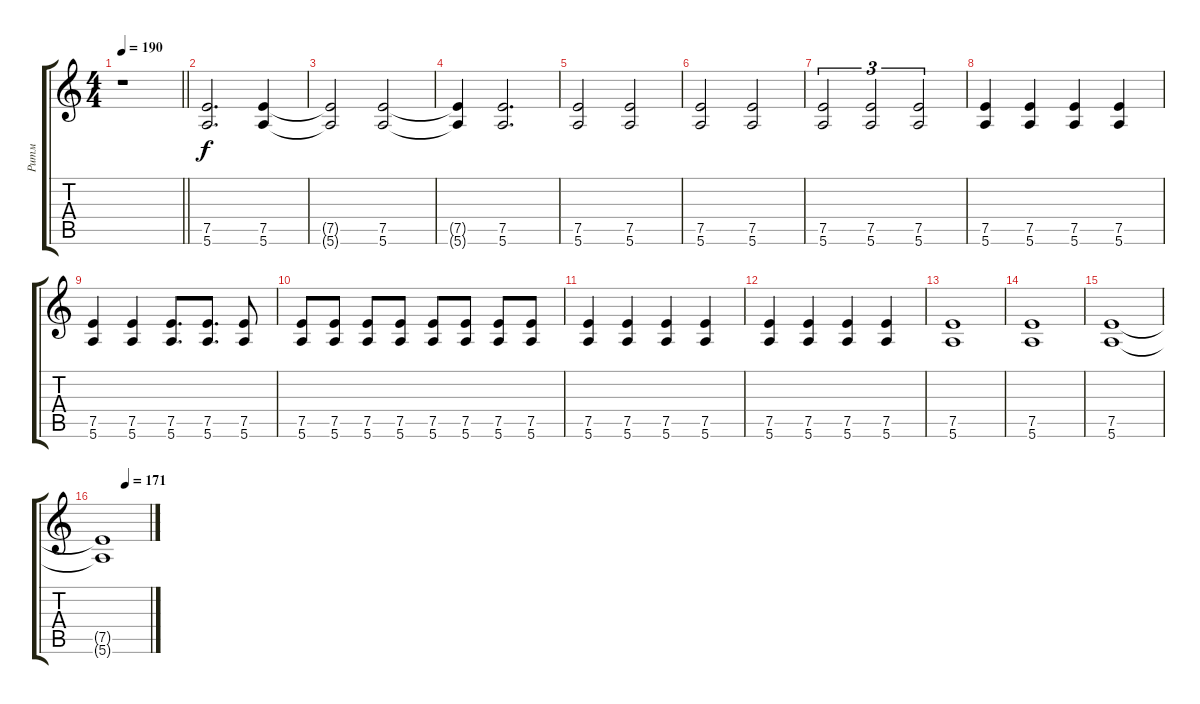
\track ("Ритм" "Ритм") {instrument distortionguitar}
\staff {score tabs}
\tuning (E4 B3 G3 D3 A2 E2) {hide}
\ts (4 4)
\tempo 190
\clef g2
\barLineRight lightlight
\ks c
r.1{dy f} |
(7.5 5.6).2{d} (7.5 5.6).4 |
(7.5{t} 5.6{t}).2 (7.5 5.6).2 |
(7.5{t} 5.6{t}).4 (7.5 5.6).2{d} |
(7.5 5.6).2 (7.5 5.6).2 |
(7.5 5.6).2 (7.5 5.6).2 |
(7.5 5.6).2{tu (3 2)} (7.5 5.6).2{tu (3 2)} (7.5 5.6).2{tu (3 2)} |
(7.5 5.6).4 (7.5 5.6).4 (7.5 5.6).4 (7.5 5.6).4 |
(7.5 5.6).4 (7.5 5.6).4 (7.5 5.6).8{d} (7.5 5.6).8{d} (7.5 5.6).8 |
(7.5 5.6).8 (7.5 5.6).8 (7.5 5.6).8 (7.5 5.6).8 (7.5 5.6).8 (7.5 5.6).8 (7.5 5.6).8 (7.5 5.6).8 |
(7.5 5.6).4 (7.5 5.6).4 (7.5 5.6).4 (7.5 5.6).4 |
(7.5 5.6).4 (7.5 5.6).4 (7.5 5.6).4 (7.5 5.6).4 |
(7.5 5.6).1 |
(7.5 5.6).1 |
(7.5 5.6).1 |
\tempo (171 0.5)
(7.5{t} 5.6{t}).1
